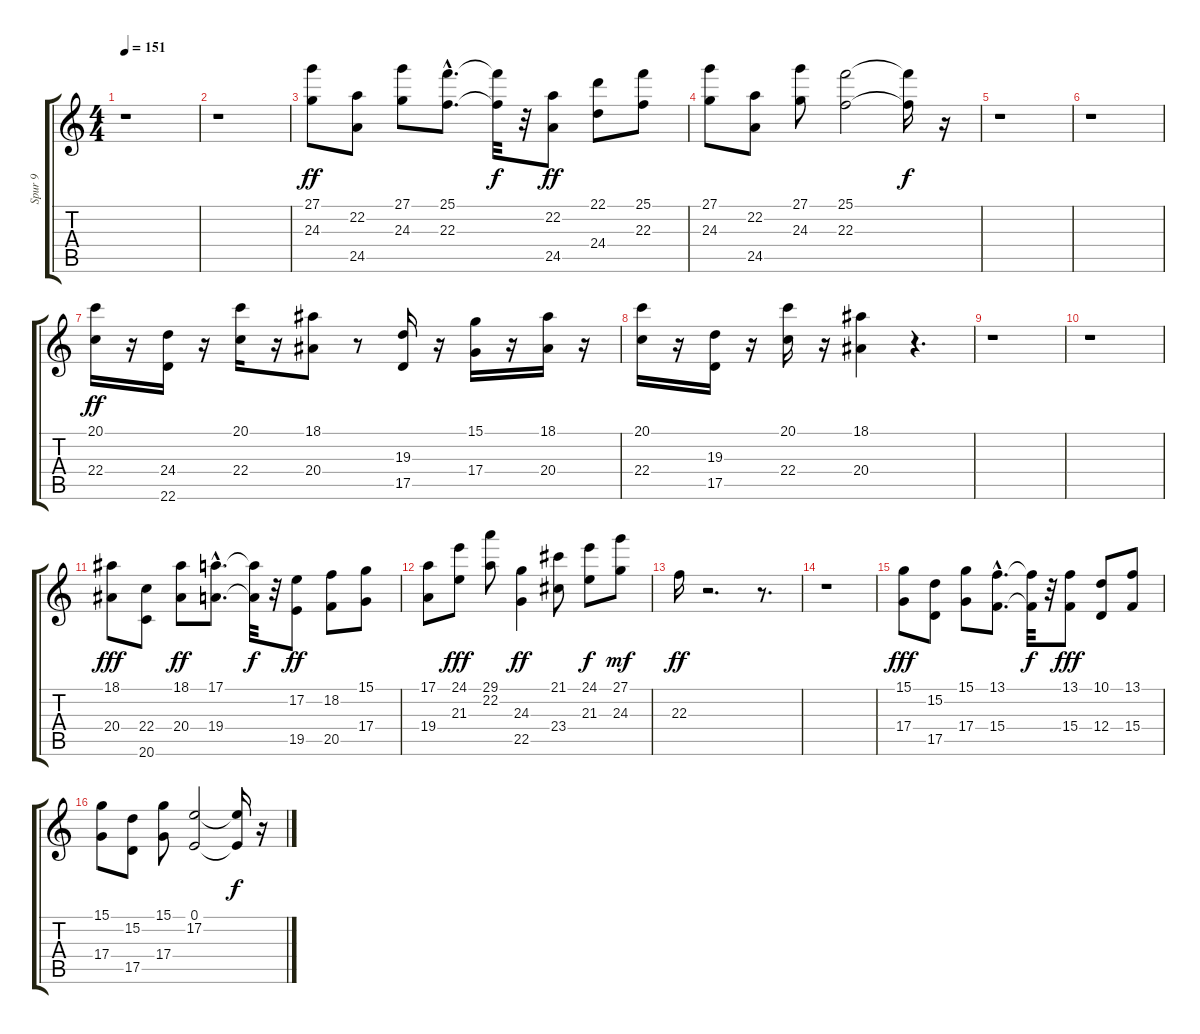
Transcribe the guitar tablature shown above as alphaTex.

\track ("Spur 9" "Spur 9") {instrument acousticgrandpiano}
\staff {score tabs}
\tuning (E4 B3 G3 D3 A2 E2) {hide}
\ts (4 4)
\tempo 151
\clef g2
\ks c
r.1{dy ff} |
r.1 |
(27.1 24.3).8 (22.2 24.5).8 (27.1 24.3).8 (25.1{hac} 22.3{hac}).8{d} (25.1{t} 22.3{t}).32{dy f} r.32 (22.2 24.5).8{dy ff} (22.1 24.4).8 (25.1 22.3).8 |
(27.1 24.3).8 (22.2 24.5).8 (27.1 24.3).8 (25.1 22.3).2 (25.1{t} 22.3{t}).16{dy f} r.16 |
r.1 |
r.1 |
(20.1 22.4).16{dy ff} r.16 (24.4 22.6).16 r.16 (20.1 22.4).16 r.16 (18.1 20.4).8 r.8 (19.3 17.5).16 r.16 (15.1 17.4).16 r.16 (18.1 20.4).16 r.16 |
(20.1 22.4).16 r.16 (19.3 17.5).16 r.16 (20.1 22.4).16 r.16 (18.1 20.4).4 r.4{d} |
r.1 |
r.1 |
(18.1 20.4).8{dy fff} (22.4 20.6).8 (18.1 20.4).8{dy ff} (17.1{hac} 19.4{hac}).8{d} (17.1{t} 19.4{t}).32{dy f} r.32 (17.2 19.5).8{dy ff} (18.2 20.5).8 (15.1 17.4).8 |
(17.1 19.4).8 (24.1 21.3).8{dy fff} (29.1 22.2).8 (24.3 22.5).4{dy ff} (21.1 23.4).8 (24.1 21.3).8{dy f} (27.1 24.3).8{dy mf} |
22.3.16{dy ff} r.2{d} r.8{d} |
r.1 |
(15.1 17.4).8{dy fff} (15.2 17.5).8 (15.1 17.4).8 (13.1{hac} 15.4{hac}).8{d} (13.1{t} 15.4{t}).32{dy f} r.32 (13.1 15.4).8{dy fff} (10.1 12.4).8 (13.1 15.4).8 |
(15.1 17.4).8 (15.2 17.5).8 (15.1 17.4).8 (0.1 17.2).2 (0.1{t} 17.2{t}).16{dy f} r.16
